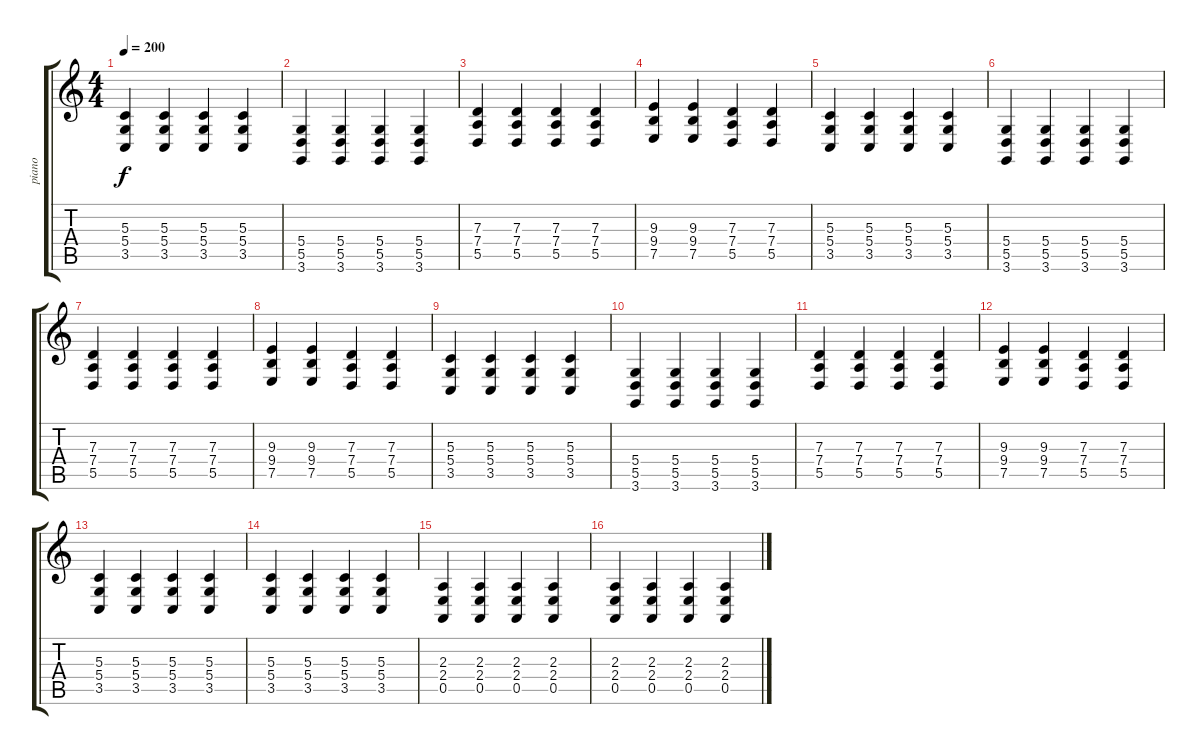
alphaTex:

\track ("piano" "piano") {instrument acousticgrandpiano}
\staff {score tabs}
\tuning (E4 B3 G3 D3 A2 E2) {hide}
\ts (4 4)
\tempo 200
\clef g2
\ks c
(5.3 5.4 3.5).4{dy f} (5.3 5.4 3.5).4 (5.3 5.4 3.5).4 (5.3 5.4 3.5).4 |
(5.4 5.5 3.6).4 (5.4 5.5 3.6).4 (5.4 5.5 3.6).4 (5.4 5.5 3.6).4 |
(7.3 7.4 5.5).4 (7.3 7.4 5.5).4 (7.3 7.4 5.5).4 (7.3 7.4 5.5).4 |
(9.3 9.4 7.5).4 (9.3 9.4 7.5).4 (7.3 7.4 5.5).4 (7.3 7.4 5.5).4 |
(5.3 5.4 3.5).4 (5.3 5.4 3.5).4 (5.3 5.4 3.5).4 (5.3 5.4 3.5).4 |
(5.4 5.5 3.6).4 (5.4 5.5 3.6).4 (5.4 5.5 3.6).4 (5.4 5.5 3.6).4 |
(7.3 7.4 5.5).4 (7.3 7.4 5.5).4 (7.3 7.4 5.5).4 (7.3 7.4 5.5).4 |
(9.3 9.4 7.5).4 (9.3 9.4 7.5).4 (7.3 7.4 5.5).4 (7.3 7.4 5.5).4 |
(5.3 5.4 3.5).4 (5.3 5.4 3.5).4 (5.3 5.4 3.5).4 (5.3 5.4 3.5).4 |
(5.4 5.5 3.6).4 (5.4 5.5 3.6).4 (5.4 5.5 3.6).4 (5.4 5.5 3.6).4 |
(7.3 7.4 5.5).4 (7.3 7.4 5.5).4 (7.3 7.4 5.5).4 (7.3 7.4 5.5).4 |
(9.3 9.4 7.5).4 (9.3 9.4 7.5).4 (7.3 7.4 5.5).4 (7.3 7.4 5.5).4 |
(5.3 5.4 3.5).4 (5.3 5.4 3.5).4 (5.3 5.4 3.5).4 (5.3 5.4 3.5).4 |
(5.3 5.4 3.5).4 (5.3 5.4 3.5).4 (5.3 5.4 3.5).4 (5.3 5.4 3.5).4 |
(2.3 2.4 0.5).4 (2.3 2.4 0.5).4 (2.3 2.4 0.5).4 (2.3 2.4 0.5).4 |
(2.3 2.4 0.5).4 (2.3 2.4 0.5).4 (2.3 2.4 0.5).4 (2.3 2.4 0.5).4
